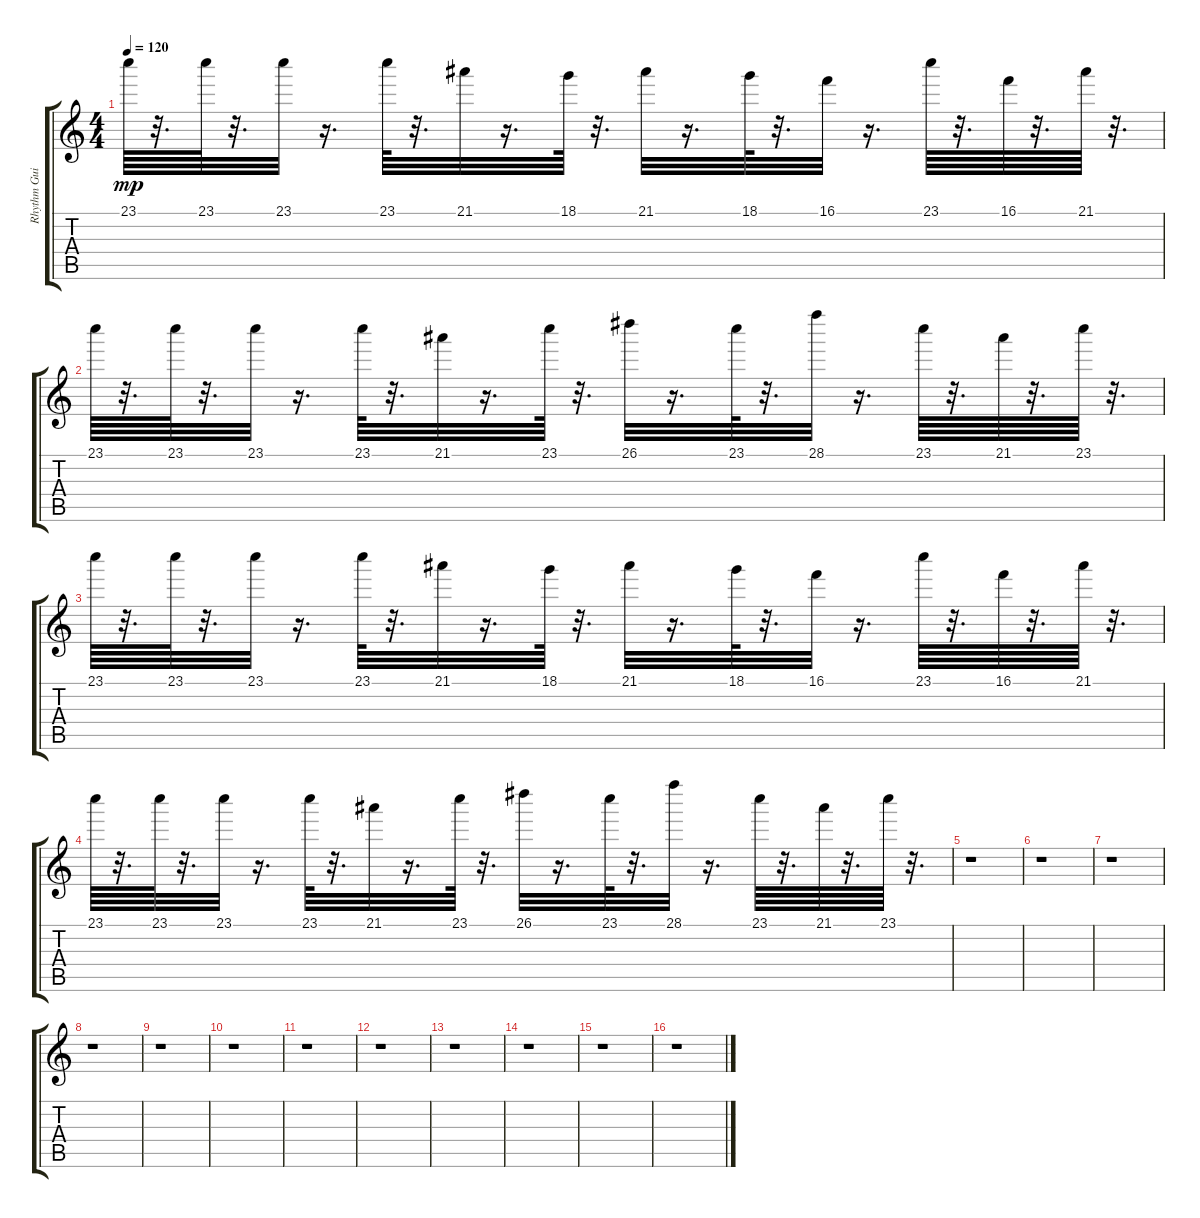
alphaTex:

\track ("Rhythm Guitar" "Rhythm Gui") {instrument distortionguitar}
\staff {score tabs}
\tuning (Db4 Bb3 G3 E3 Db3 Bb2) {hide}
\ts (4 4)
\tempo 120
\clef g2
\ks c
23.1.64{dy mp} r.32{d} 23.1.64 r.32{d} 23.1.32 r.16{d} 23.1.64 r.32{d} 21.1.32 r.16{d} 18.1.64 r.32{d} 21.1.32 r.16{d} 18.1.64 r.32{d} 16.1.32 r.16{d} 23.1.64 r.32{d} 16.1.64 r.32{d} 21.1.64 r.32{d} |
23.1.64 r.32{d} 23.1.64 r.32{d} 23.1.32 r.16{d} 23.1.64 r.32{d} 21.1.32 r.16{d} 23.1.64 r.32{d} 26.1.32 r.16{d} 23.1.64 r.32{d} 28.1.32 r.16{d} 23.1.64 r.32{d} 21.1.64 r.32{d} 23.1.64 r.32{d} |
23.1.64 r.32{d} 23.1.64 r.32{d} 23.1.32 r.16{d} 23.1.64 r.32{d} 21.1.32 r.16{d} 18.1.64 r.32{d} 21.1.32 r.16{d} 18.1.64 r.32{d} 16.1.32 r.16{d} 23.1.64 r.32{d} 16.1.64 r.32{d} 21.1.64 r.32{d} |
23.1.64 r.32{d} 23.1.64 r.32{d} 23.1.32 r.16{d} 23.1.64 r.32{d} 21.1.32 r.16{d} 23.1.64 r.32{d} 26.1.32 r.16{d} 23.1.64 r.32{d} 28.1.32 r.16{d} 23.1.64 r.32{d} 21.1.64 r.32{d} 23.1.64 r.32{d} |
r.1 |
r.1 |
r.1 |
r.1 |
r.1 |
r.1 |
r.1 |
r.1 |
r.1 |
r.1 |
r.1 |
r.1
